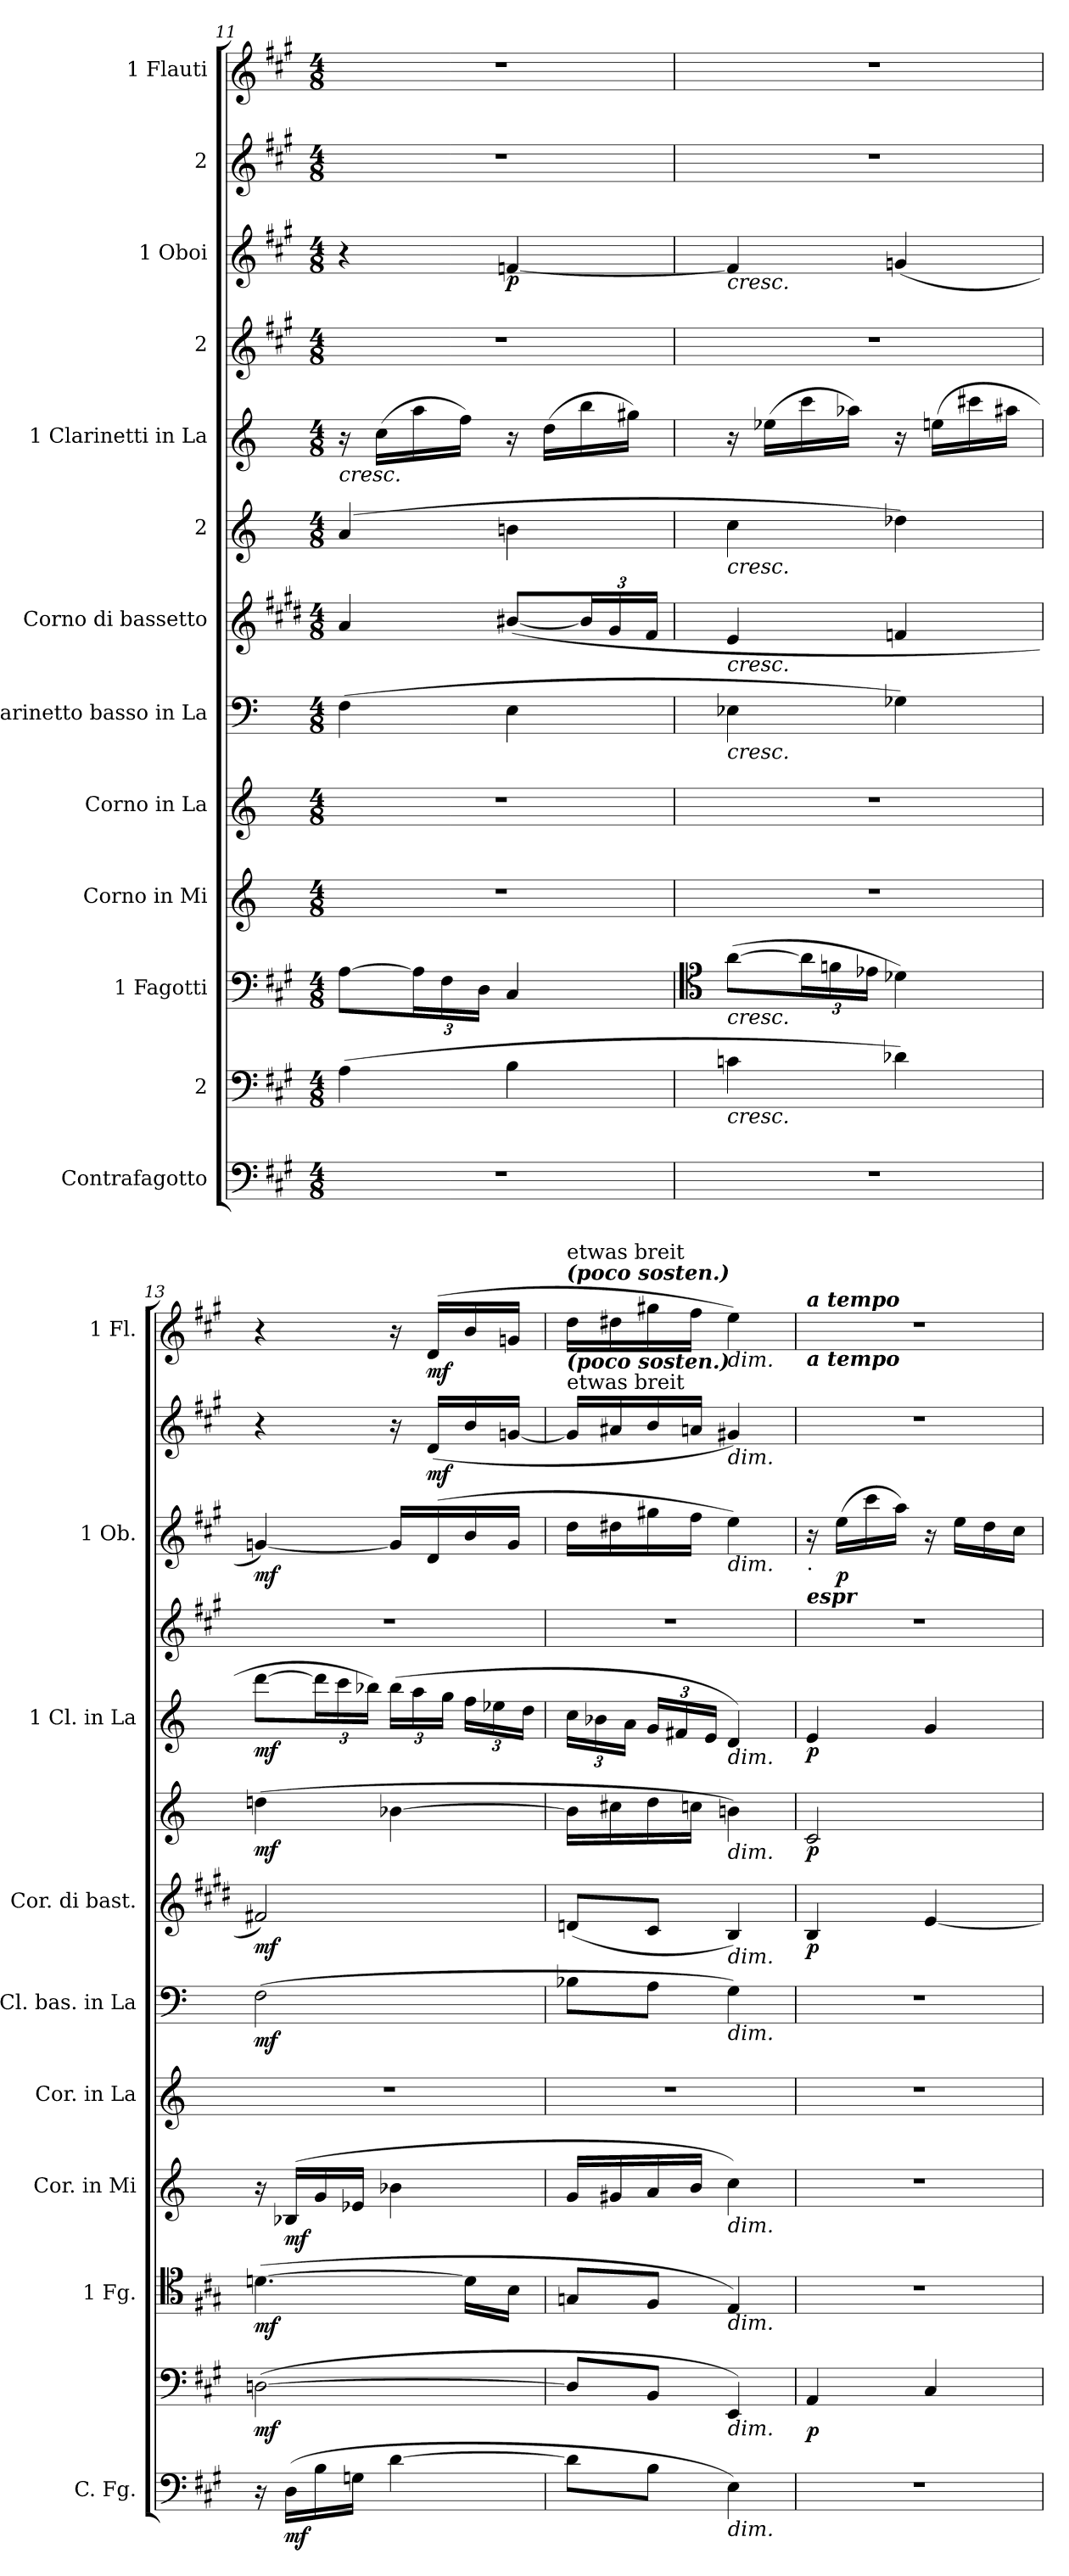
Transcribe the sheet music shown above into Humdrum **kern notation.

**kern	**dynam	**kern	**dynam	**kern	**dynam	**kern	**dynam	**kern	**kern	**dynam	**kern	**dynam	**kern	**dynam	**kern	**dynam	**kern	**kern	**dynam	**kern	**dynam	**kern	**dynam
*part13	*part13	*part12	*part12	*part11	*part11	*part10	*part10	*part9	*part8	*part8	*part7	*part7	*part6	*part6	*part5	*part5	*part4	*part3	*part3	*part2	*part2	*part1	*part1
*staff13	*staff13	*staff12	*staff12	*staff11	*staff11	*staff10	*staff10	*staff9	*staff8	*staff8	*staff7	*staff7	*staff6	*staff6	*staff5	*staff5	*staff4	*staff3	*staff3	*staff2	*staff2	*staff1	*staff1
*I"Contrafagotto	*	*I"2	*	*I"1  Fagotti	*	*I"Corno in Mi	*	*I"Corno in La	*I"Clarinetto basso in La	*	*I"Corno di bassetto	*	*I"2	*	*I"1  Clarinetti in La	*	*I"2	*I"1  Oboi	*	*I"2	*	*I"1  Flauti	*
*I'C. Fg.	*	*	*	*I'1  Fg.	*	*I'Cor. in Mi	*	*I'Cor. in La	*I'Cl. bas. in La	*	*I'Cor. di bast.	*	*	*	*I'1  Cl. in La	*	*	*I'1  Ob.	*	*	*	*I'1  Fl.	*
*clefF4	*	*clefF4	*	*clefF4	*	*clefG2	*	*clefG2	*clefF4	*	*clefG2	*	*clefG2	*	*clefG2	*	*clefG2	*clefG2	*	*clefG2	*	*clefG2	*
*ITrd7c12	*	*	*	*	*	*ITrd5c8	*	*ITrd2c3	*ITrd2c3	*	*ITrd4c7	*	*ITrd2c3	*	*ITrd2c3	*	*	*	*	*	*	*	*
*k[f#c#g#]	*	*k[f#c#g#]	*	*k[f#c#g#]	*	*k[f#c#g#d#]	*	*k[f#c#g#]	*k[f#c#g#]	*	*k[f#c#g#]	*	*k[f#c#g#]	*	*k[f#c#g#]	*	*k[f#c#g#]	*k[f#c#g#]	*	*k[f#c#g#]	*	*k[f#c#g#]	*
*M4/8	*	*M4/8	*	*M4/8	*	*M4/8	*	*M4/8	*M4/8	*	*M4/8	*	*M4/8	*	*M4/8	*	*M4/8	*M4/8	*	*M4/8	*	*M4/8	*
=11	=11	=11	=11	=11	=11	=11	=11	=11	=11	=11	=11	=11	=11	=11	=11	=11	=11	=11	=11	=11	=11	=11	=11
!	!	!	!	!	!	!	!	!	!	!	!	!	!	!	!LO:TX:b:i:t=cresc.	!	!	!	!	!	!	!	!
2r	.	(4A\	.	[8A\L	.	2r	.	2r	(4D\	.	4d/	.	(4f#/	.	16r	.	2r	4r	.	2r	.	2r	.
.	.	.	.	.	.	.	.	.	.	.	.	.	.	.	(16a\LL	.	.	.	.	.	.	.	.
*	*	*	*	*Xbrackettup	*	*	*	*	*	*	*	*	*	*	*	*	*	*	*	*	*	*	*
.	.	.	.	24A\L]	.	.	.	.	.	.	.	.	.	.	16ff#\	.	.	.	.	.	.	.	.
.	.	.	.	24F#\	.	.	.	.	.	.	.	.	.	.	.	.	.	.	.	.	.	.	.
.	.	.	.	.	.	.	.	.	.	.	.	.	.	.	16dd\JJ)	.	.	.	.	.	.	.	.
.	.	.	.	24D\JJ	.	.	.	.	.	.	.	.	.	.	.	.	.	.	.	.	.	.	.
!	!	!	!	!	!	!	!	!	!	!	!	!	!	!	!	!	!	!	!LO:DY:b	!	!	!	!
.	.	4B\	.	4C#/	.	.	.	.	4C#\	.	([8e#X/L	.	4g#X\	.	16r	.	.	[4fn/	p	.	.	.	.
.	.	.	.	.	.	.	.	.	.	.	.	.	.	.	(16b\LL	.	.	.	.	.	.	.	.
*	*	*	*	*	*	*	*	*	*	*	*Xbrackettup	*	*	*	*	*	*	*	*	*	*	*	*
.	.	.	.	.	.	.	.	.	.	.	24e#/L]	.	.	.	16gg#\	.	.	.	.	.	.	.	.
.	.	.	.	.	.	.	.	.	.	.	24c#/	.	.	.	.	.	.	.	.	.	.	.	.
.	.	.	.	.	.	.	.	.	.	.	.	.	.	.	16ee#X\JJ)	.	.	.	.	.	.	.	.
.	.	.	.	.	.	.	.	.	.	.	24B/JJ	.	.	.	.	.	.	.	.	.	.	.	.
=12	=12	=12	=12	=12	=12	=12	=12	=12	=12	=12	=12	=12	=12	=12	=12	=12	=12	=12	=12	=12	=12	=12	=12
*	*	*	*	*clefC4	*	*	*	*	*	*	*	*	*	*	*	*	*	*	*	*	*	*	*
!	!	!	!	!	!	!	!	!	!	!	!	!	!	!	!	!	!	!LO:TX:b:i:t=cresc.	!	!	!	!	!
!	!	!	!	!	!	!	!	!	!	!	!	!	!LO:TX:b:i:t=cresc.	!	!	!	!	!	!	!	!	!	!
!	!	!	!	!	!	!	!	!	!	!	!LO:TX:b:i:t=cresc.	!	!	!	!	!	!	!	!	!	!	!	!
!	!	!	!	!	!	!	!	!	!LO:TX:b:i:t=cresc.	!	!	!	!	!	!	!	!	!	!	!	!	!	!
!	!	!	!	!LO:TX:b:i:t=cresc.	!	!	!	!	!	!	!	!	!	!	!	!	!	!	!	!	!	!	!
!	!	!LO:TX:b:i:t=cresc.	!	!	!	!	!	!	!	!	!	!	!	!	!	!	!	!	!	!	!	!	!
2r	.	4cn\	.	([8a\L	.	2r	.	2r	4Cn\	.	4A/	.	4a\	.	16r	.	2r	4f/]	.	2r	.	2r	.
.	.	.	.	.	.	.	.	.	.	.	.	.	.	.	(16ccn\LL	.	.	.	.	.	.	.	.
.	.	.	.	24a\L]	.	.	.	.	.	.	.	.	.	.	16aa\	.	.	.	.	.	.	.	.
.	.	.	.	24fn\	.	.	.	.	.	.	.	.	.	.	.	.	.	.	.	.	.	.	.
.	.	.	.	.	.	.	.	.	.	.	.	.	.	.	16ffn\JJ)	.	.	.	.	.	.	.	.
.	.	.	.	24e-X\JJ	.	.	.	.	.	.	.	.	.	.	.	.	.	.	.	.	.	.	.
.	.	4d-X\)	.	4d-X\)	.	.	.	.	4E-X\)	.	4B-X/	.	4b-X\)	.	16r	.	.	(4gn/	.	.	.	.	.
.	.	.	.	.	.	.	.	.	.	.	.	.	.	.	(16cc#X\LL	.	.	.	.	.	.	.	.
.	.	.	.	.	.	.	.	.	.	.	.	.	.	.	16aa#X\	.	.	.	.	.	.	.	.
.	.	.	.	.	.	.	.	.	.	.	.	.	.	.	16ff##X\JJ	.	.	.	.	.	.	.	.
=13	=13	=13	=13	=13	=13	=13	=13	=13	=13	=13	=13	=13	=13	=13	=13	=13	=13	=13	=13	=13	=13	=13	=13
!	!	!	!LO:DY:b	!	!LO:DY:b	!	!	!	!	!LO:DY:b	!	!LO:DY:b	!	!LO:DY:b	!	!LO:DY:b	!	!	!LO:DY:b	!	!	!	!
16r	.	([2Dn\	mf	([4.dn\	mf	16r	.	2r	(2D\	mf	2Bn/)	mf	(4bn\	mf	[8bb\L	mf	2r	[4gni/)	mf	4r	.	4r	.
!	!LO:DY:b	!	!	!	!	!	!LO:DY:b	!	!	!	!	!	!	!	!	!	!	!	!	!	!	!	!
(16DD\LL	mf	.	.	.	.	(16Dn/LL	mf	.	.	.	.	.	.	.	.	.	.	.	.	.	.	.	.
*	*	*	*	*	*	*	*	*	*	*	*	*	*	*	*Xbrackettup	*	*	*	*	*	*	*	*
16BB\	.	.	.	.	.	16B/	.	.	.	.	.	.	.	.	24bb\L]	.	.	.	.	.	.	.	.
.	.	.	.	.	.	.	.	.	.	.	.	.	.	.	24aa\	.	.	.	.	.	.	.	.
16GGn\JJ	.	.	.	.	.	16Gn/JJ	.	.	.	.	.	.	.	.	.	.	.	.	.	.	.	.	.
.	.	.	.	.	.	.	.	.	.	.	.	.	.	.	24ggn\JJ)	.	.	.	.	.	.	.	.
[4D\	.	.	.	.	.	4dn\	.	.	.	.	.	.	[4gn\	.	(24gg\LL	.	.	16g/LL]	.	16r	.	16r	.
.	.	.	.	.	.	.	.	.	.	.	.	.	.	.	24ff#\	.	.	.	.	.	.	.	.
!	!	!	!	!	!	!	!	!	!	!	!	!	!	!	!	!	!	!	!	!	!LO:DY:b	!	!LO:DY:b
.	.	.	.	.	.	.	.	.	.	.	.	.	.	.	.	.	.	(16d/	.	(16d/LL	mf	(16d/LL	mf
.	.	.	.	.	.	.	.	.	.	.	.	.	.	.	24ee\JJ	.	.	.	.	.	.	.	.
.	.	.	.	16d\LL]	.	.	.	.	.	.	.	.	.	.	24dd\LL	.	.	16b/	.	16b/	.	16b/	.
.	.	.	.	.	.	.	.	.	.	.	.	.	.	.	24ccn\	.	.	.	.	.	.	.	.
.	.	.	.	16B\JJ	.	.	.	.	.	.	.	.	.	.	.	.	.	16g/JJ	.	[16gn/JJ	.	16gn/JJ	.
.	.	.	.	.	.	.	.	.	.	.	.	.	.	.	24b\JJ	.	.	.	.	.	.	.	.
=14	=14	=14	=14	=14	=14	=14	=14	=14	=14	=14	=14	=14	=14	=14	=14	=14	=14	=14	=14	=14	=14	=14	=14
!	!	!	!	!	!	!	!	!	!	!	!	!	!	!	!	!	!	!	!	!	!	!LO:TX:b:Bi:t=(poco sosten.)	!
!	!	!	!	!	!	!	!	!	!	!	!	!	!	!	!	!	!	!	!	!	!	!LO:TX:b:t=etwas breit	!
!	!	!	!	!	!	!	!	!	!	!	!	!	!	!	!	!	!	!	!	!	!	!LO:TX:a:Bi:t=(poco sosten.)	!
!	!	!	!	!	!	!	!	!	!	!	!	!	!	!	!	!	!	!	!	!	!	!LO:TX:a:t=etwas breit	!
8D\L]	.	8D/L]	.	8Gn/L	.	16B/LL	.	2r	8Gn\L	.	(8Gn/L	.	16g\LL]	.	24a\LL	.	2r	16dd\LL	.	16g/LL]	.	16dd\LL	.
.	.	.	.	.	.	.	.	.	.	.	.	.	.	.	24gn\	.	.	.	.	.	.	.	.
.	.	.	.	.	.	16B#X/	.	.	.	.	.	.	16a#X\	.	.	.	.	16dd#X\	.	16a#X/	.	16dd#X\	.
.	.	.	.	.	.	.	.	.	.	.	.	.	.	.	24f#\JJ	.	.	.	.	.	.	.	.
8BB\J	.	8BB/J	.	8F#/J	.	16c#/	.	.	8F#\J	.	8F#/J	.	16b\	.	24e/LL	.	.	16gg#X\	.	16b/	.	16gg#X\	.
.	.	.	.	.	.	.	.	.	.	.	.	.	.	.	24d#X/	.	.	.	.	.	.	.	.
.	.	.	.	.	.	16d#/JJ	.	.	.	.	.	.	16an\JJ	.	.	.	.	16ff#\JJ	.	16an/JJ	.	16ff#\JJ	.
.	.	.	.	.	.	.	.	.	.	.	.	.	.	.	24c#/JJ	.	.	.	.	.	.	.	.
!	!	!	!	!	!	!	!	!	!	!	!	!	!	!	!	!	!	!	!	!	!	!LO:TX:b:i:t=dim.	!
!	!	!	!	!	!	!	!	!	!	!	!	!	!	!	!	!	!	!	!	!LO:TX:b:i:t=dim.	!	!	!
!	!	!	!	!	!	!	!	!	!	!	!	!	!	!	!	!	!	!LO:TX:b:i:t=dim.	!	!	!	!	!
!	!	!	!	!	!	!	!	!	!	!	!	!	!	!	!LO:TX:b:i:t=dim.	!	!	!	!	!	!	!	!
!	!	!	!	!	!	!	!	!	!	!	!	!	!LO:TX:b:i:t=dim.	!	!	!	!	!	!	!	!	!	!
!	!	!	!	!	!	!	!	!	!	!	!LO:TX:b:i:t=dim.	!	!	!	!	!	!	!	!	!	!	!	!
!	!	!	!	!	!	!	!	!	!LO:TX:b:i:t=dim.	!	!	!	!	!	!	!	!	!	!	!	!	!	!
!	!	!	!	!	!	!LO:TX:b:i:t=dim.	!	!	!	!	!	!	!	!	!	!	!	!	!	!	!	!	!
!	!	!	!	!LO:TX:b:i:t=dim.	!	!	!	!	!	!	!	!	!	!	!	!	!	!	!	!	!	!	!
!	!	!LO:TX:b:i:t=dim.	!	!	!	!	!	!	!	!	!	!	!	!	!	!	!	!	!	!	!	!	!
!LO:TX:b:i:t=dim.	!	!	!	!	!	!	!	!	!	!	!	!	!	!	!	!	!	!	!	!	!	!	!
4EE\)	.	4EE/)	.	4E/)	.	4e\)	.	.	4E\)	.	4E/)	.	4g#X\)	.	4B/)	.	.	4ee\)	.	4g#X/)	.	4ee\)	.
!!LO:PB:g=z
=15	=15	=15	=15	=15	=15	=15	=15	=15	=15	=15	=15	=15	=15	=15	=15	=15	=15	=15	=15	=15	=15	=15	=15
!!LO:REH:place=s1:a:B:cj:fs=14:t=1
!!LO:REH:place=s1:b:B:cj:fs=14:t=1
!	!	!	!	!	!	!	!	!	!	!	!	!	!	!	!	!	!	!	!	!	!	!LO:TX:b:Bi:t=a tempo	!
!	!	!	!	!	!	!	!	!	!	!	!	!	!	!	!	!	!	!	!	!	!	!LO:TX:a:Bi:t=a tempo	!
!	!	!	!	!	!	!	!	!	!	!	!	!	!	!	!	!	!	!LO:TX:b:Bi:t=espr	!	!	!	!	!
!	!	!	!	!	!	!	!	!	!	!	!	!	!	!	!	!	!	!LO:TX:b:t=.	!	!	!	!	!
!	!	!	!LO:DY:b	!	!	!	!	!	!	!	!	!LO:DY:b	!	!LO:DY:b	!	!LO:DY:b	!	!	!	!	!	!	!
2r	.	4AA/	p	2r	.	2r	.	2r	2r	.	4E/	p	2A/	p	4c#/	p	2r	16r	.	2r	.	2r	.
!	!	!	!	!	!	!	!	!	!	!	!	!	!	!	!	!	!	!	!LO:DY:b	!	!	!	!
.	.	.	.	.	.	.	.	.	.	.	.	.	.	.	.	.	.	(16ee\LL	p	.	.	.	.
.	.	.	.	.	.	.	.	.	.	.	.	.	.	.	.	.	.	16ccc#\	.	.	.	.	.
.	.	.	.	.	.	.	.	.	.	.	.	.	.	.	.	.	.	16aa\JJ)	.	.	.	.	.
.	.	4C#/	.	.	.	.	.	.	.	.	[4A/	.	.	.	4e/	.	.	16r	.	.	.	.	.
.	.	.	.	.	.	.	.	.	.	.	.	.	.	.	.	.	.	16ee\LL	.	.	.	.	.
.	.	.	.	.	.	.	.	.	.	.	.	.	.	.	.	.	.	16dd\	.	.	.	.	.
.	.	.	.	.	.	.	.	.	.	.	.	.	.	.	.	.	.	16cc#\JJ	.	.	.	.	.
=	=	=	=	=	=	=	=	=	=	=	=	=	=	=	=	=	=	=	=	=	=	=	=
*-	*-	*-	*-	*-	*-	*-	*-	*-	*-	*-	*-	*-	*-	*-	*-	*-	*-	*-	*-	*-	*-	*-	*-
